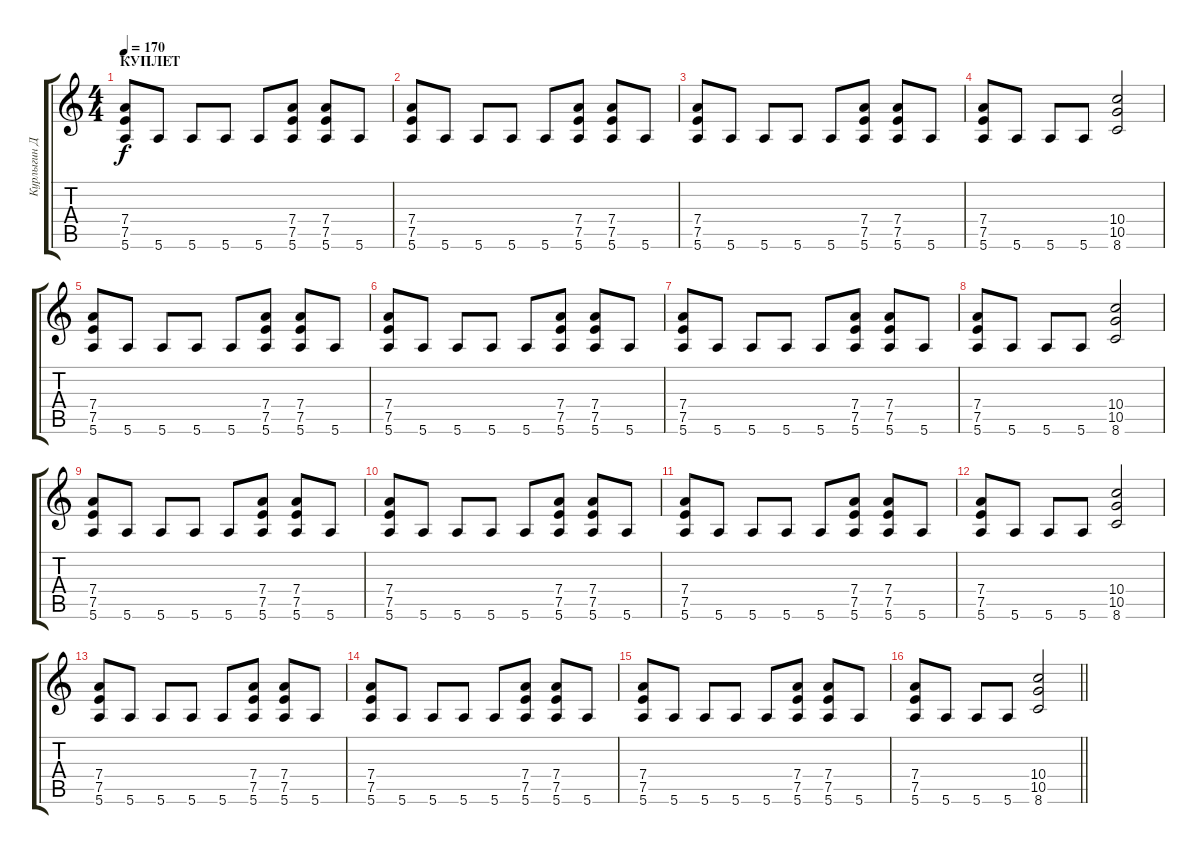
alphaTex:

\track ("Курлыгин Дмитрий" "Курлыгин Д") {instrument distortionguitar}
\staff {score tabs}
\tuning (E4 B3 G3 D3 A2 E2) {hide}
\ts (4 4)
\section ("" "КУПЛЕТ")
\tempo 170
\clef g2
\ks c
(7.4 7.5 5.6).8{dy f} 5.6.8 5.6.8 5.6.8 5.6.8 (7.4 7.5 5.6).8 (7.4 7.5 5.6).8 5.6.8 |
(7.4 7.5 5.6).8 5.6.8 5.6.8 5.6.8 5.6.8 (7.4 7.5 5.6).8 (7.4 7.5 5.6).8 5.6.8 |
(7.4 7.5 5.6).8 5.6.8 5.6.8 5.6.8 5.6.8 (7.4 7.5 5.6).8 (7.4 7.5 5.6).8 5.6.8 |
(7.4 7.5 5.6).8 5.6.8 5.6.8 5.6.8 (10.4 10.5 8.6).2 |
(7.4 7.5 5.6).8 5.6.8 5.6.8 5.6.8 5.6.8 (7.4 7.5 5.6).8 (7.4 7.5 5.6).8 5.6.8 |
(7.4 7.5 5.6).8 5.6.8 5.6.8 5.6.8 5.6.8 (7.4 7.5 5.6).8 (7.4 7.5 5.6).8 5.6.8 |
(7.4 7.5 5.6).8 5.6.8 5.6.8 5.6.8 5.6.8 (7.4 7.5 5.6).8 (7.4 7.5 5.6).8 5.6.8 |
(7.4 7.5 5.6).8 5.6.8 5.6.8 5.6.8 (10.4 10.5 8.6).2 |
(7.4 7.5 5.6).8 5.6.8 5.6.8 5.6.8 5.6.8 (7.4 7.5 5.6).8 (7.4 7.5 5.6).8 5.6.8 |
(7.4 7.5 5.6).8 5.6.8 5.6.8 5.6.8 5.6.8 (7.4 7.5 5.6).8 (7.4 7.5 5.6).8 5.6.8 |
(7.4 7.5 5.6).8 5.6.8 5.6.8 5.6.8 5.6.8 (7.4 7.5 5.6).8 (7.4 7.5 5.6).8 5.6.8 |
(7.4 7.5 5.6).8 5.6.8 5.6.8 5.6.8 (10.4 10.5 8.6).2 |
(7.4 7.5 5.6).8 5.6.8 5.6.8 5.6.8 5.6.8 (7.4 7.5 5.6).8 (7.4 7.5 5.6).8 5.6.8 |
(7.4 7.5 5.6).8 5.6.8 5.6.8 5.6.8 5.6.8 (7.4 7.5 5.6).8 (7.4 7.5 5.6).8 5.6.8 |
(7.4 7.5 5.6).8 5.6.8 5.6.8 5.6.8 5.6.8 (7.4 7.5 5.6).8 (7.4 7.5 5.6).8 5.6.8 |
\barLineRight lightlight
(7.4 7.5 5.6).8 5.6.8 5.6.8 5.6.8 (10.4 10.5 8.6).2
